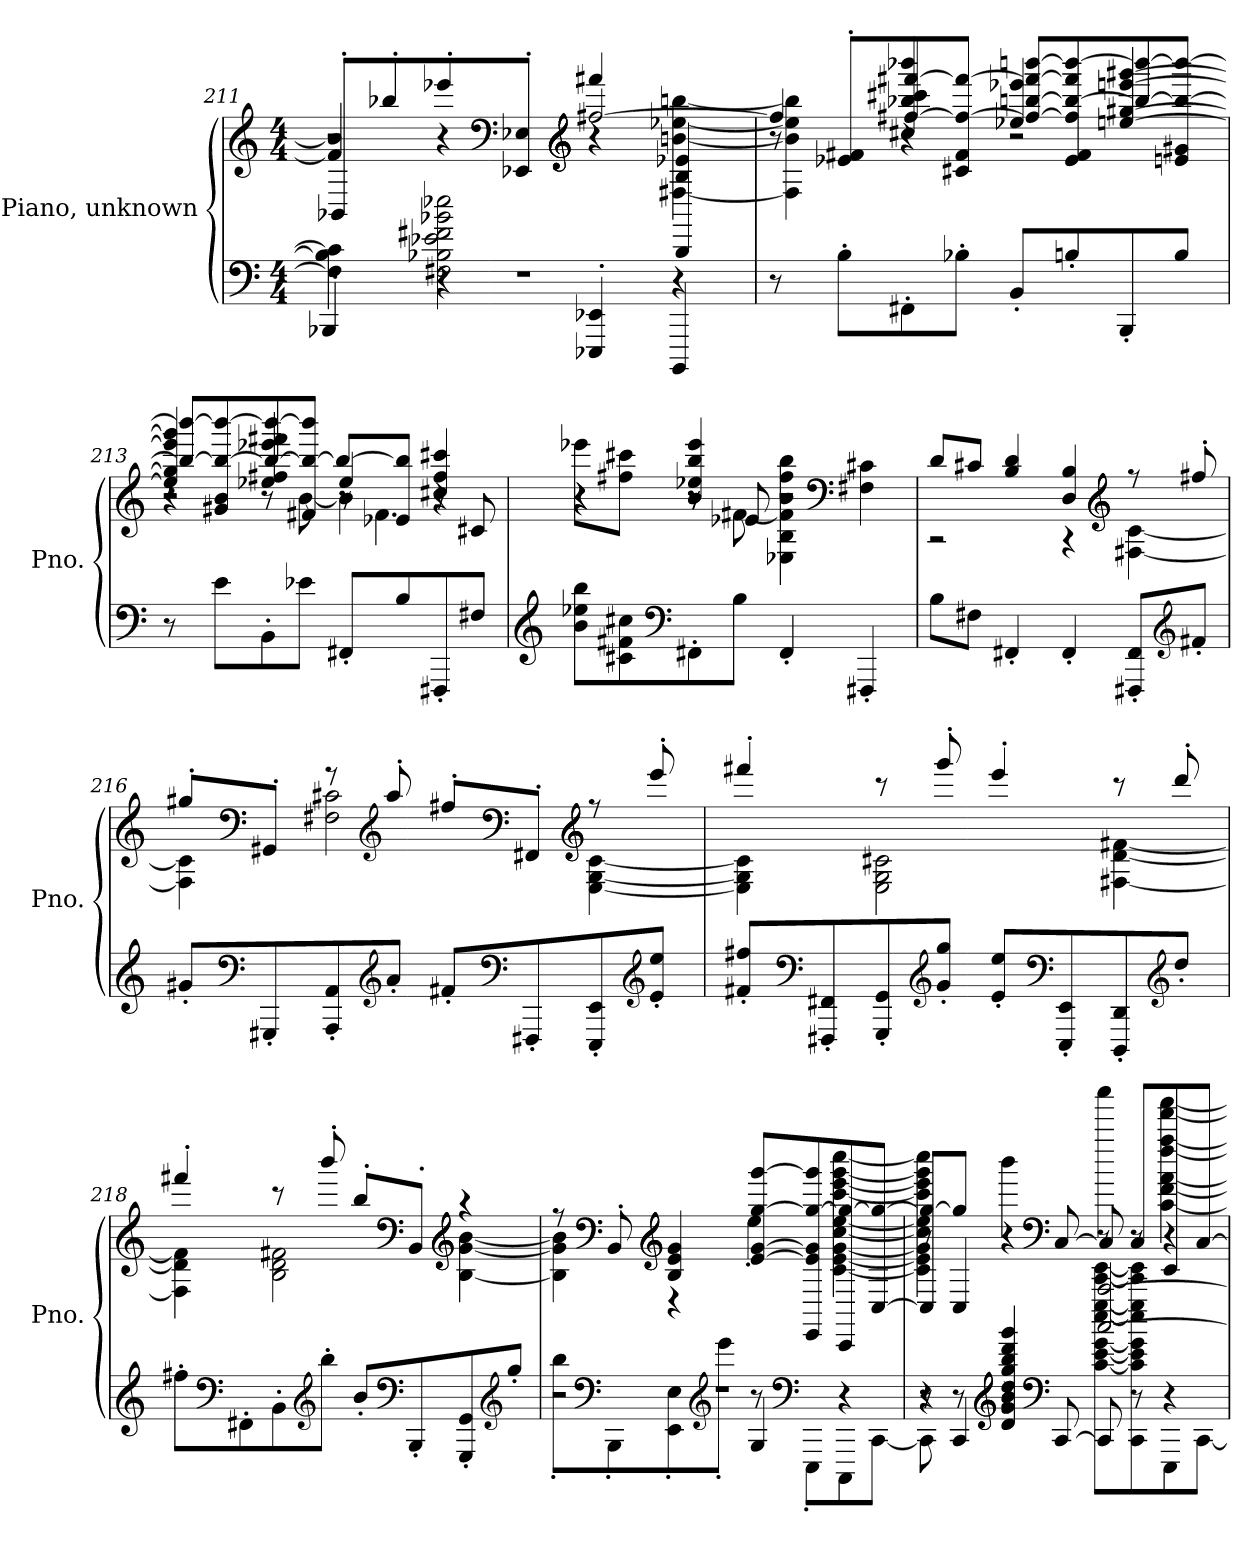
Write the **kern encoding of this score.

**kern	**kern
*part1	*part1
*staff2	*staff1
*I"Piano, unknown	*
*I'Pno.	*
*clefF4	*clefG2
*k[]	*k[]
*M4/4	*M4/4
=211	=211
*^	*^
*	*^	*	*^
1r	4F#\] 4B-\] 4c#\]	4BBB-X'/	4f#/] 4b-/]	2r	8BB-X'/L
.	.	.	.	.	8bb-X'/
.	2F#X\ 2B-X\ 2e-X\ 2f#X\ 2b-X\ 2ee-X\	4r	4r	.	8eee-X'/
*	*	*	*clefF4	*	*
.	.	.	.	.	8EE-X/' 8E-X/'J
*	*	*	*clefG2	*	*
.	.	4EEE-X/' 4EE-X/'	[2ff#X/	4r	4fff#X/
.	4r	4BBBB/	.	[4F#X\ [4bn\ [4ee-X\ [4bbn\	4BBB/ 4B/ 4e-X/
*v	*v	*v	*	*	*
!!LO:LB:g=z	!!	!!
=212	=212	=212	=212
8r	4ff#/]	4F#\] 4b\] 4ee-\] 4bb\]	8r
8B'\L	.	.	8e-X/' 8f#X/'L
8FF#X'\	4cc#X/ 4bb-X/ 4ccc#X/ 4bbb-X/	4r	[8ff#X/ [8fff#X/
8B-X'\J	.	.	8c#X/ 8f#/ 8ff#/_ 8fff#/_J
8BB'/L	4ee-X/ 4eee-X/	2r	8ff#/_ [8bbn/ 8fff#/_ [8bbbn/L
8Bn'/	.	.	8e-/ 8f#/ 8ff#/] 8bb/_ 8fff#/] 8bbb/_
8BBB'/	[4een/ [4gg#X/ [4eeen/ [4ggg#X/	.	8bb/_ 8bbb/_
8B/J	.	.	8en/ 8g#X/ 8bb/_ 8bbb/_J
=213	=213	=213	=213
*	*	*	*^
8r	4ee/] 4gg#/] 4eee/] 4ggg#/]	4r	8bb/_ 8bbb/_L	2r
8e\L	.	.	8g#X/ 8b/ 8bb/_ 8bbb/_	.
8BB'\	4ee-X/ 4ff#X/ 4eee-X/ 4fff#X/	8r	8bb/_ 8bbb/_	.
8e-X\J	.	[8b\	8f#X/ 8bb/_ 8bbb/]J	.
8FF#X'/L	4ee-/	4b\]	8bb/L_	8r
8B/	.	.	8e-X/ 8bb/]J	4.f#\
8FFF#X'/	4cc#X/ 4ff#/ 4ccc#X/	4r	8r	.
8F#X/J	.	.	8c#X/	.
*	*v	*v	*v	*v
!!LO:LB:g=z
=214	=214
*clefG2	*
*	*^
*	*	*^
8b\ 8ee-X\ 8bb\L	4r	8eee-X\L	4r
8c#X\ 8f#X\ 8cc#X\	.	8ff#X\ 8ccc#X\J	.
*clefF4	*	*	*
8FF#X'\	4b/ 4ee-X/ 4bb/ 4eee-/	8r	8r
8B\J	.	[8f#X\	8e-X/
4FF#'/	2r	4E-X\ 4B\ 4f#\] 4b\ 4ff#\ 4bb\	2r
*	*clefF4	*	*
4FFF#X'/	.	4F#X\ 4c#X\	.
*	*	*v	*v
=215	=215	=215
8B\L	8d/L	2r
8F#X\J	8c#X/J	.
4FF#X'/	4B/ 4d/	.
4FF#'/	4D/ 4B/	4r
*	*clefG2	*
8FFF#X/' 8FF#/'L	8r	[4F#X\ [4c#\
*clefG2	*	*
8f#X'/J	8ff#X'/	.
!!LO:LB:g=z	!!
=216	=216	=216
8g#X'/L	8gg#X'/L	4F#\] 4c#\]
*clefF4	*clefF4	*
8GGG#X'/	8GG#X'/J	.
8AAA/' 8AA/'	8r	2F#X\ 2c#X\
*clefG2	*clefG2	*
8a'/J	8aa'/	.
8f#X'/L	8ff#X'/L	.
*clefF4	*clefF4	*
8FFF#X'/	8FF#X'/J	.
*	*clefG2	*
8EEE/' 8EE/'	8r	[4E\ [4G\ [4c#\
*clefG2	*	*
8e/' 8ee/'J	8eee'/	.
=217	=217	=217
8f#X/' 8ff#X/'L	4fff#X'/	4E\] 4G\] 4c#\]
*clefF4	*	*
8FFF#X/' 8FF#X/'	.	.
8GGG/' 8GG/'	8r	2E\ 2G\ 2c#X\
*clefG2	*	*
8g/' 8gg/'J	8ggg'/	.
8e/' 8ee/'L	4eee'/	.
*clefF4	*	*
8EEE/' 8EE/'	.	.
8DDD/' 8DD/'	8r	[4F#X\ [4d\ [4f#X\
*clefG2	*	*
8dd'/J	8ddd'/	.
!!LO:LB:g=z	!!
=218	=218	=218
8ff#X'\L	4fff#X'/	4F#\] 4d\] 4f#\]
*clefF4	*	*
8FF#X'\	.	.
8BB'\	8r	2B\ 2d\ 2f#X\
*clefG2	*	*
8bb'\J	8bbb'/	.
8b'/L	8bb'/L	.
*clefF4	*clefF4	*
8BBB'/	8BB'/J	.
*	*clefG2	*
8GGG/' 8GG/'	4r	[4B\ [4g\ [4b\
*clefG2	*	*
8gg'/J	.	.
=219	=219	=219
*^	*	*
*	*^	*	*
1r	8bb'\L	2r	8r	4B\] 4g\] 4b\]
*clefF4	*	*	*clefF4	*
.	8BBB'\	.	8BB'/	.
*	*	*	*clefG2	*
.	8EE\' 8E\'	.	4B/ 4e/ 4g/	4r
*clefG2	*	*	*	*
.	8eee'\J	.	.	.
.	8r	4G/	[8e/ [8g/ [8gg/ [8ggg/L	4ee'\
*clefF4	*	*	*	*
.	8EEE'\L	.	8EE/ 8e/] 8g/] 8gg/_ 8ggg/]	.
.	8CCC\	4r	8CC/ 8gg/_	[4c\ [4e\ [4g\ [4cc\ [4ee\ [4ccc\ [4eee\ [4ggg\ [4cccc\
.	[8CC\J	.	[8C/ 8gg/_J	.
!!LO:PB:g=z
=220	=220	=220	=220	=220
*	*	*	*	*^
4r	8CC\]	8r	8C/] 8gg/_L	4c\] 4e\] 4g\] 4cc\] 4ee\] 4ccc\] 4eee\] 4ggg\] 4cccc\]	8r
.	8r	4CC/	8gg/J]	.	4C/
*clefG2	*	*	*	*	*
4d/ 4g/ 4b/ 4dd/ 4gg/ 4bb/ 4ddd/ 4ggg/	4r	.	4r	4bbb\	.
*clefF4	*	*	*clefF4	*	*
.	.	[8CC/	.	.	[8C/
[2cc/ [2ccc/	[8c\ [8e\ [8g\ [8ee\ [8gg\ [8eee\ [8ggg\L	8CC/]	8r	4cccc\	8C/]
.	8CC\ 8c\] 8e\] 8g\] 8ee\] 8gg\] 8eee\] 8ggg\]	8r	8C/L	.	8r
.	8EEE\	4r	8EE/	[4c\ [4f\ [4a\ [4ff\ [4aa\ [4fff\ [4aaa\	4r
.	[8CC\J	.	[8C/J	.	.
*v	*v	*v	*	*	*
*	*v	*v	*v
=	=
*-	*-
